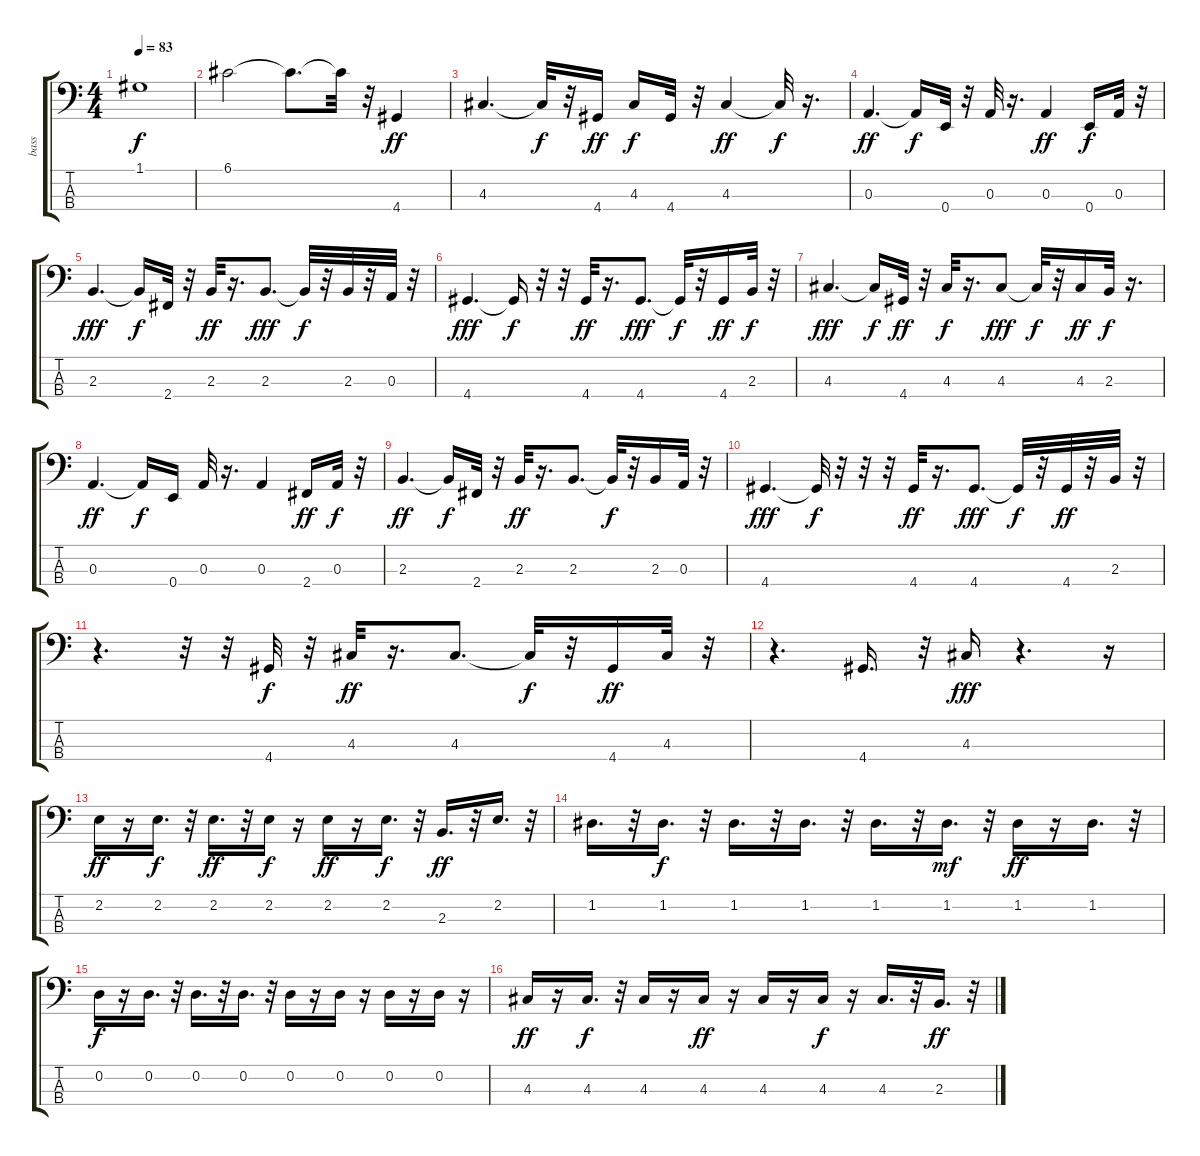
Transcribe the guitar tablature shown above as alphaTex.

\track ("bass" "bass") {instrument electricbassfinger}
\staff {score tabs}
\tuning (G2 D2 A1 E1) {hide}
\ts (4 4)
\tempo 83
\clef f4
\ks c
1.1.1{dy f} |
6.1.2 6.1{t}.8{d} 6.1{t}.32 r.32 4.4.4{dy ff} |
4.3.4{d} 4.3{t}.32{dy f} r.32 4.4.16{dy ff} 4.3.16{dy f} 4.4.32 r.32 4.3.4{dy ff} 4.3{t}.32{dy f} r.16{d} |
0.3.4{d dy ff} 0.3{t}.16{dy f} 0.4.32 r.32 0.3.32 r.16{d} 0.3.4{dy ff} 0.4.16{dy f} 0.3.32 r.32 |
2.3.4{d dy fff} 2.3{t}.16{dy f} 2.4.32 r.32 2.3.32{dy ff} r.16{d} 2.3.8{d dy fff} 2.3{t}.32{dy f} r.32 2.3.32 r.32 0.3.32 r.32 |
4.4.4{d dy fff} 4.4{t}.16{dy f} r.32 r.32 4.4.32{dy ff} r.16{d} 4.4.8{d dy fff} 4.4{t}.32{dy f} r.32 4.4.16{dy ff} 2.3.32{dy f} r.32 |
4.3.4{d dy fff} 4.3{t}.16{dy f} 4.4.32{dy ff} r.32 4.3.32{dy f} r.16{d} 4.3.8{dy fff} 4.3{t}.32{dy f} r.32 4.3.16{dy ff} 2.3.32{dy f} r.16{d} |
0.3.4{d dy ff} 0.3{t}.16{dy f} 0.4.16 0.3.32 r.16{d} 0.3.4 2.4.16{dy ff} 0.3.32{dy f} r.32 |
2.3.4{d dy ff} 2.3{t}.16{dy f} 2.4.32 r.32 2.3.32{dy ff} r.16{d} 2.3.8{d} 2.3{t}.32{dy f} r.32 2.3.16 0.3.32 r.32 |
4.4.4{d dy fff} 4.4{t}.32{dy f} r.32 r.32 r.32 4.4.32{dy ff} r.16{d} 4.4.8{d dy fff} 4.4{t}.32{dy f} r.32 4.4.32{dy ff} r.32 2.3.32 r.32 |
r.4{d} r.32 r.32 4.4.32{dy f} r.32 4.3.32{dy ff} r.16{d} 4.3.8{d} 4.3{t}.32{dy f} r.32 4.4.16{dy ff} 4.3.32 r.32 |
r.4{d} 4.4.16{d} r.32 4.3.16{dy fff} r.4{d} r.16 |
2.2.16{dy ff} r.16 2.2.16{d dy f} r.32 2.2.16{d dy ff} r.32 2.2.16{dy f} r.16 2.2.16{dy ff} r.16 2.2.16{d dy f} r.32 2.3.16{d dy ff} r.32 2.2.16{d} r.32 |
1.2.16{d} r.32 1.2.16{d dy f} r.32 1.2.16{d} r.32 1.2.16{d} r.32 1.2.16{d} r.32 1.2.16{d dy mf} r.32 1.2.16{dy ff} r.16 1.2.16{d} r.32 |
0.2.16{dy f} r.16 0.2.16{d} r.32 0.2.16{d} r.32 0.2.16{d} r.32 0.2.16 r.16 0.2.16 r.16 0.2.16 r.16 0.2.16 r.16 |
4.3.16{dy ff} r.16 4.3.16{d dy f} r.32 4.3.16 r.16 4.3.16{dy ff} r.16 4.3.16 r.16 4.3.16{dy f} r.16 4.3.16{d} r.32 2.3.16{d dy ff} r.32
